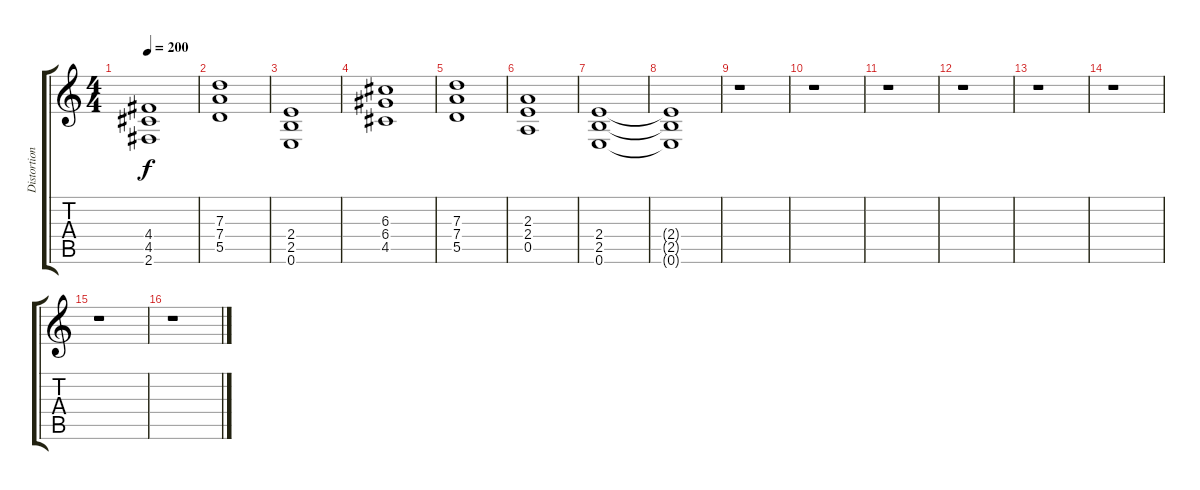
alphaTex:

\track ("Distortion Guitar 3" "Distortion") {instrument distortionguitar}
\staff {score tabs}
\tuning (E4 B3 G3 D3 A2 E2) {hide}
\ts (4 4)
\tempo 200
\clef g2
\ks c
(4.4 4.5 2.6).1{dy f} |
(7.3 7.4 5.5).1 |
(2.4 2.5 0.6).1 |
(6.3 6.4 4.5).1 |
(7.3 7.4 5.5).1 |
(2.3 2.4 0.5).1 |
(2.4 2.5 0.6).1 |
(2.4{t} 2.5{t} 0.6{t}).1 |
r.1 |
r.1 |
r.1 |
r.1 |
r.1 |
r.1 |
r.1 |
r.1
